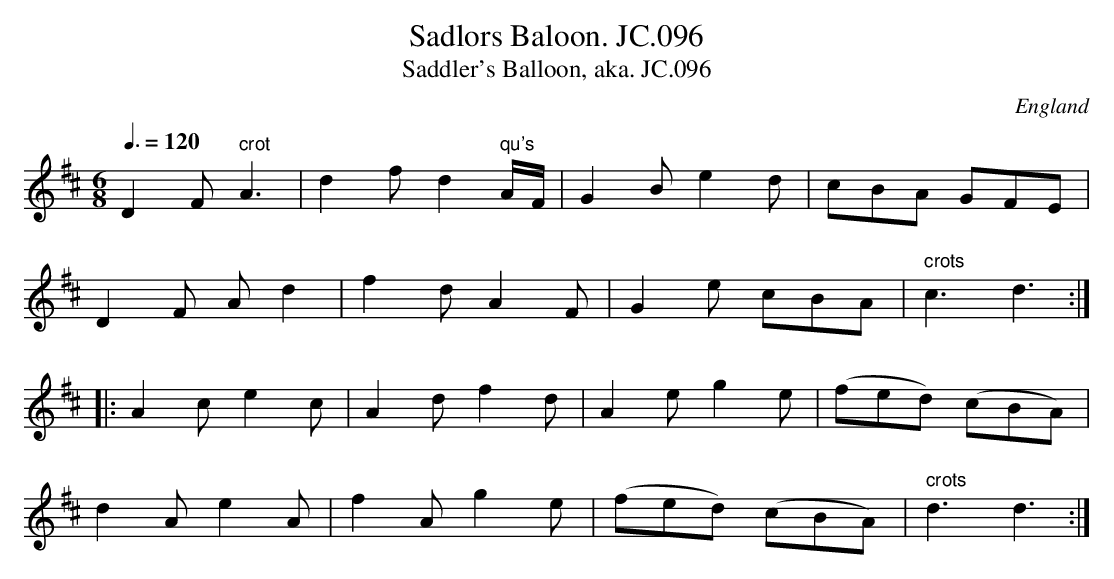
X:1
T:Sadlors Baloon. JC.096
T:Saddler's Balloon, aka. JC.096
L:1/8
M:6/8
O:England
Q:3/8=120
K:D
D2F" crot"A3|\
d2fd2 " qu's"A/F/|G2B e2d|cBA GFE|!
D2F Ad2|f2d A2F|G2e cBA|" crots"c3 d3:|!
|:A2c e2c|A2d f2d|A2e g2e|(fed) (cBA)|!
d2A e2A|f2A g2e|(fed) (cBA)|" crots"d3 d3:|
